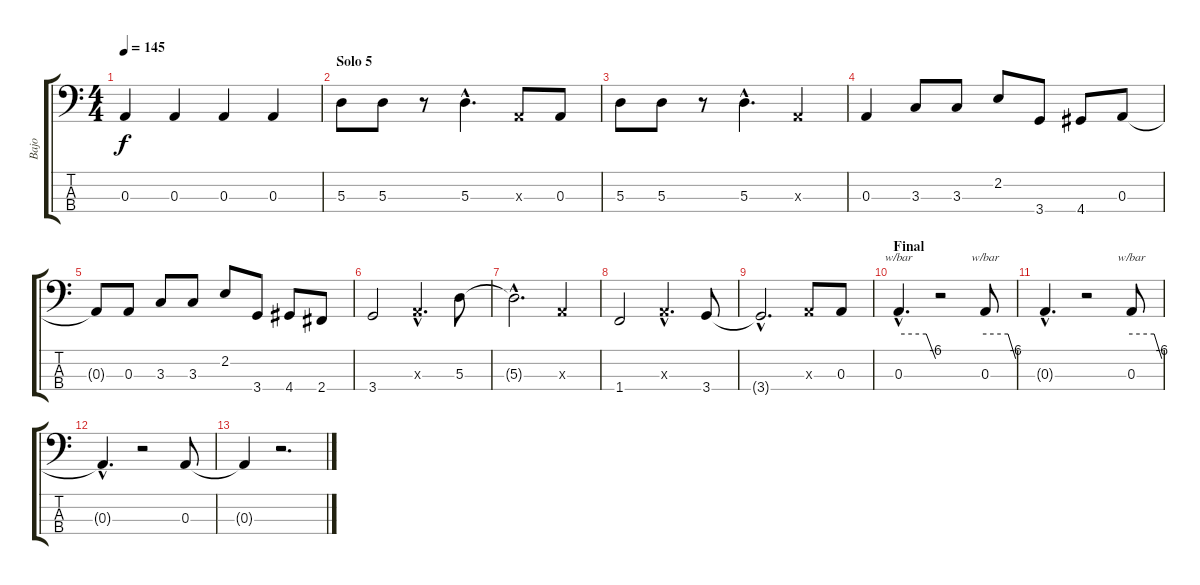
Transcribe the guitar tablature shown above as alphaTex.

\track ("Bajo" "Bajo") {instrument electricbasspick}
\staff {score tabs}
\tuning (G2 D2 A1 E1) {hide}
\ts (4 4)
\tempo 145
\clef f4
\ks c
0.3.4{dy f} 0.3.4 0.3.4 0.3.4 |
\section ("" "Solo 5")
5.3.8 5.3.8 r.8 5.3{hac}.4{d} 0.3{x}.8 0.3.8 |
5.3.8 5.3.8 r.8 5.3{hac}.4{d} 0.3{x}.4 |
0.3.4 3.3.8 3.3.8 2.2.8 3.4.8 4.4.8 0.3.8 |
0.3{t}.8 0.3.8 3.3.8 3.3.8 2.2.8 3.4.8 4.4.8 2.4.8 |
3.4.2 0.3{hac x}.4{d} 5.3.8 |
5.3{hac t}.2{d} 0.3{x}.4 |
1.4.2 0.3{hac x}.4{d} 3.4.8 |
3.4{hac t}.2{d} 0.3{x}.8 0.3.8 |
\section ("" "Final")
0.3{hac}.4{d tbe (custom default 0 0 45 0 60 -24)} r.2 0.3.8{tbe (custom default 0 0 45 0 60 -24)} |
0.3{hac t}.4{d} r.2 0.3.8{tbe (custom default 0 0 45 0 60 -24)} |
0.3{hac t}.4{d} r.2 0.3.8 |
0.3{t}.4 r.2{d}
